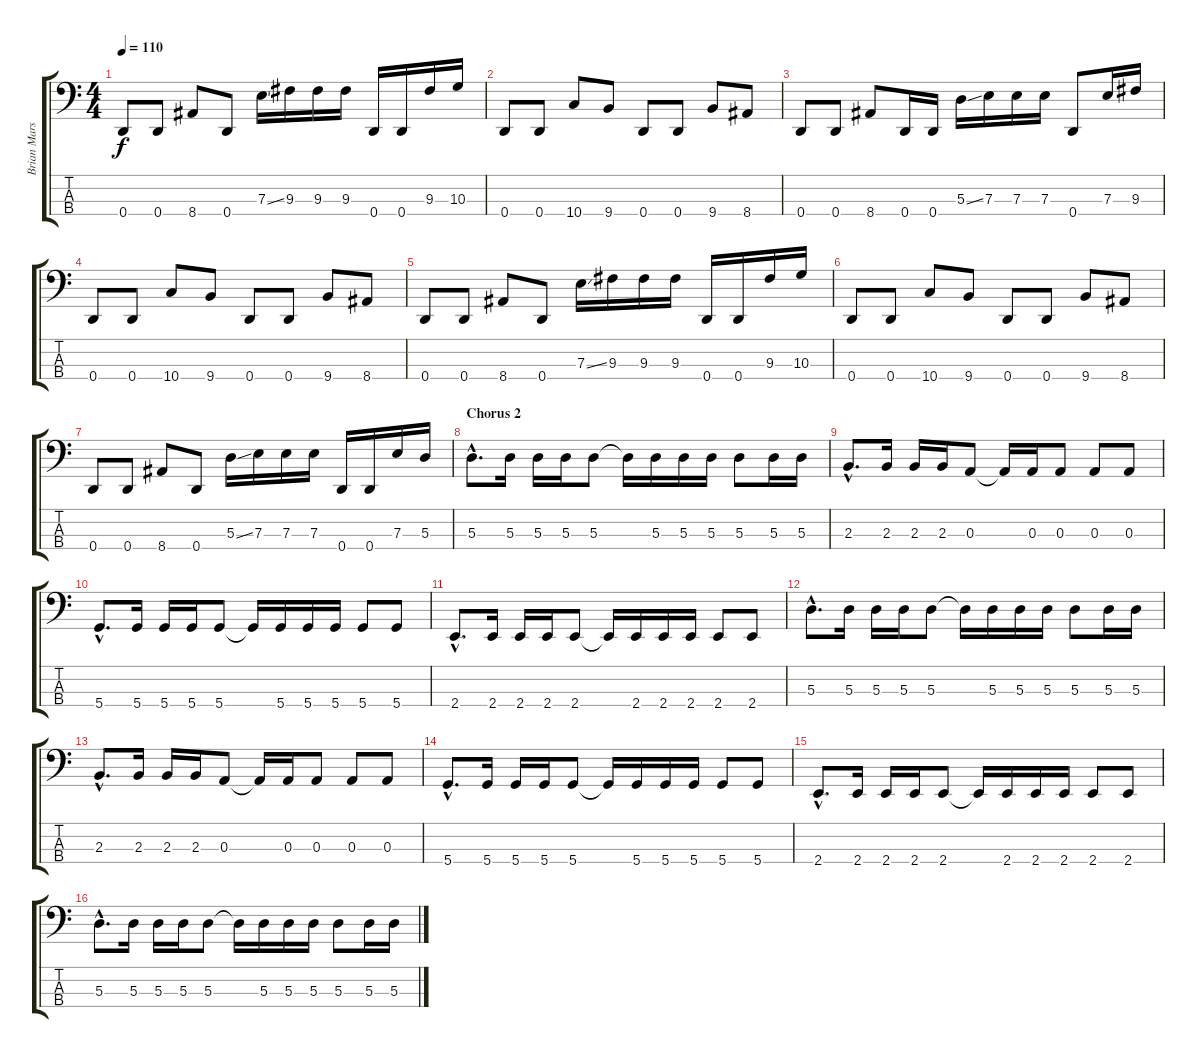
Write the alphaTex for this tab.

\track ("Brian Marshall" "Brian Mars") {instrument electricbassfinger}
\staff {score tabs}
\tuning (G2 D2 A1 D1) {hide}
\ts (4 4)
\tempo 110
\clef f4
\ks c
0.4.8{dy f} 0.4.8 8.4.8 0.4.8 7.3{ss}.16 9.3.16 9.3.16 9.3.16 0.4.16 0.4.16 9.3.16 10.3.16 |
0.4.8 0.4.8 10.4.8 9.4.8 0.4.8 0.4.8 9.4.8 8.4.8 |
0.4.8 0.4.8 8.4.8 0.4.16 0.4.16 5.3{ss}.16 7.3.16 7.3.16 7.3.16 0.4.8 7.3.16 9.3.16 |
0.4.8 0.4.8 10.4.8 9.4.8 0.4.8 0.4.8 9.4.8 8.4.8 |
0.4.8 0.4.8 8.4.8 0.4.8 7.3{ss}.16 9.3.16 9.3.16 9.3.16 0.4.16 0.4.16 9.3.16 10.3.16 |
0.4.8 0.4.8 10.4.8 9.4.8 0.4.8 0.4.8 9.4.8 8.4.8 |
0.4.8 0.4.8 8.4.8 0.4.8 5.3{ss}.16 7.3.16 7.3.16 7.3.16 0.4.16 0.4.16 7.3.16 5.3.16 |
\section ("" "Chorus 2")
5.3{hac}.8{d} 5.3.16 5.3.16 5.3.16 5.3.8 5.3{t}.16 5.3.16 5.3.16 5.3.16 5.3.8 5.3.16 5.3.16 |
2.3{hac}.8{d} 2.3.16 2.3.16 2.3.16 0.3.8 0.3{t}.16 0.3.16 0.3.8 0.3.8 0.3.8 |
5.4{hac}.8{d} 5.4.16 5.4.16 5.4.16 5.4.8 5.4{t}.16 5.4.16 5.4.16 5.4.16 5.4.8 5.4.8 |
2.4{hac}.8{d} 2.4.16 2.4.16 2.4.16 2.4.8 2.4{t}.16 2.4.16 2.4.16 2.4.16 2.4.8 2.4.8 |
5.3{hac}.8{d} 5.3.16 5.3.16 5.3.16 5.3.8 5.3{t}.16 5.3.16 5.3.16 5.3.16 5.3.8 5.3.16 5.3.16 |
2.3{hac}.8{d} 2.3.16 2.3.16 2.3.16 0.3.8 0.3{t}.16 0.3.16 0.3.8 0.3.8 0.3.8 |
5.4{hac}.8{d} 5.4.16 5.4.16 5.4.16 5.4.8 5.4{t}.16 5.4.16 5.4.16 5.4.16 5.4.8 5.4.8 |
2.4{hac}.8{d} 2.4.16 2.4.16 2.4.16 2.4.8 2.4{t}.16 2.4.16 2.4.16 2.4.16 2.4.8 2.4.8 |
5.3{hac}.8{d} 5.3.16 5.3.16 5.3.16 5.3.8 5.3{t}.16 5.3.16 5.3.16 5.3.16 5.3.8 5.3.16 5.3.16
